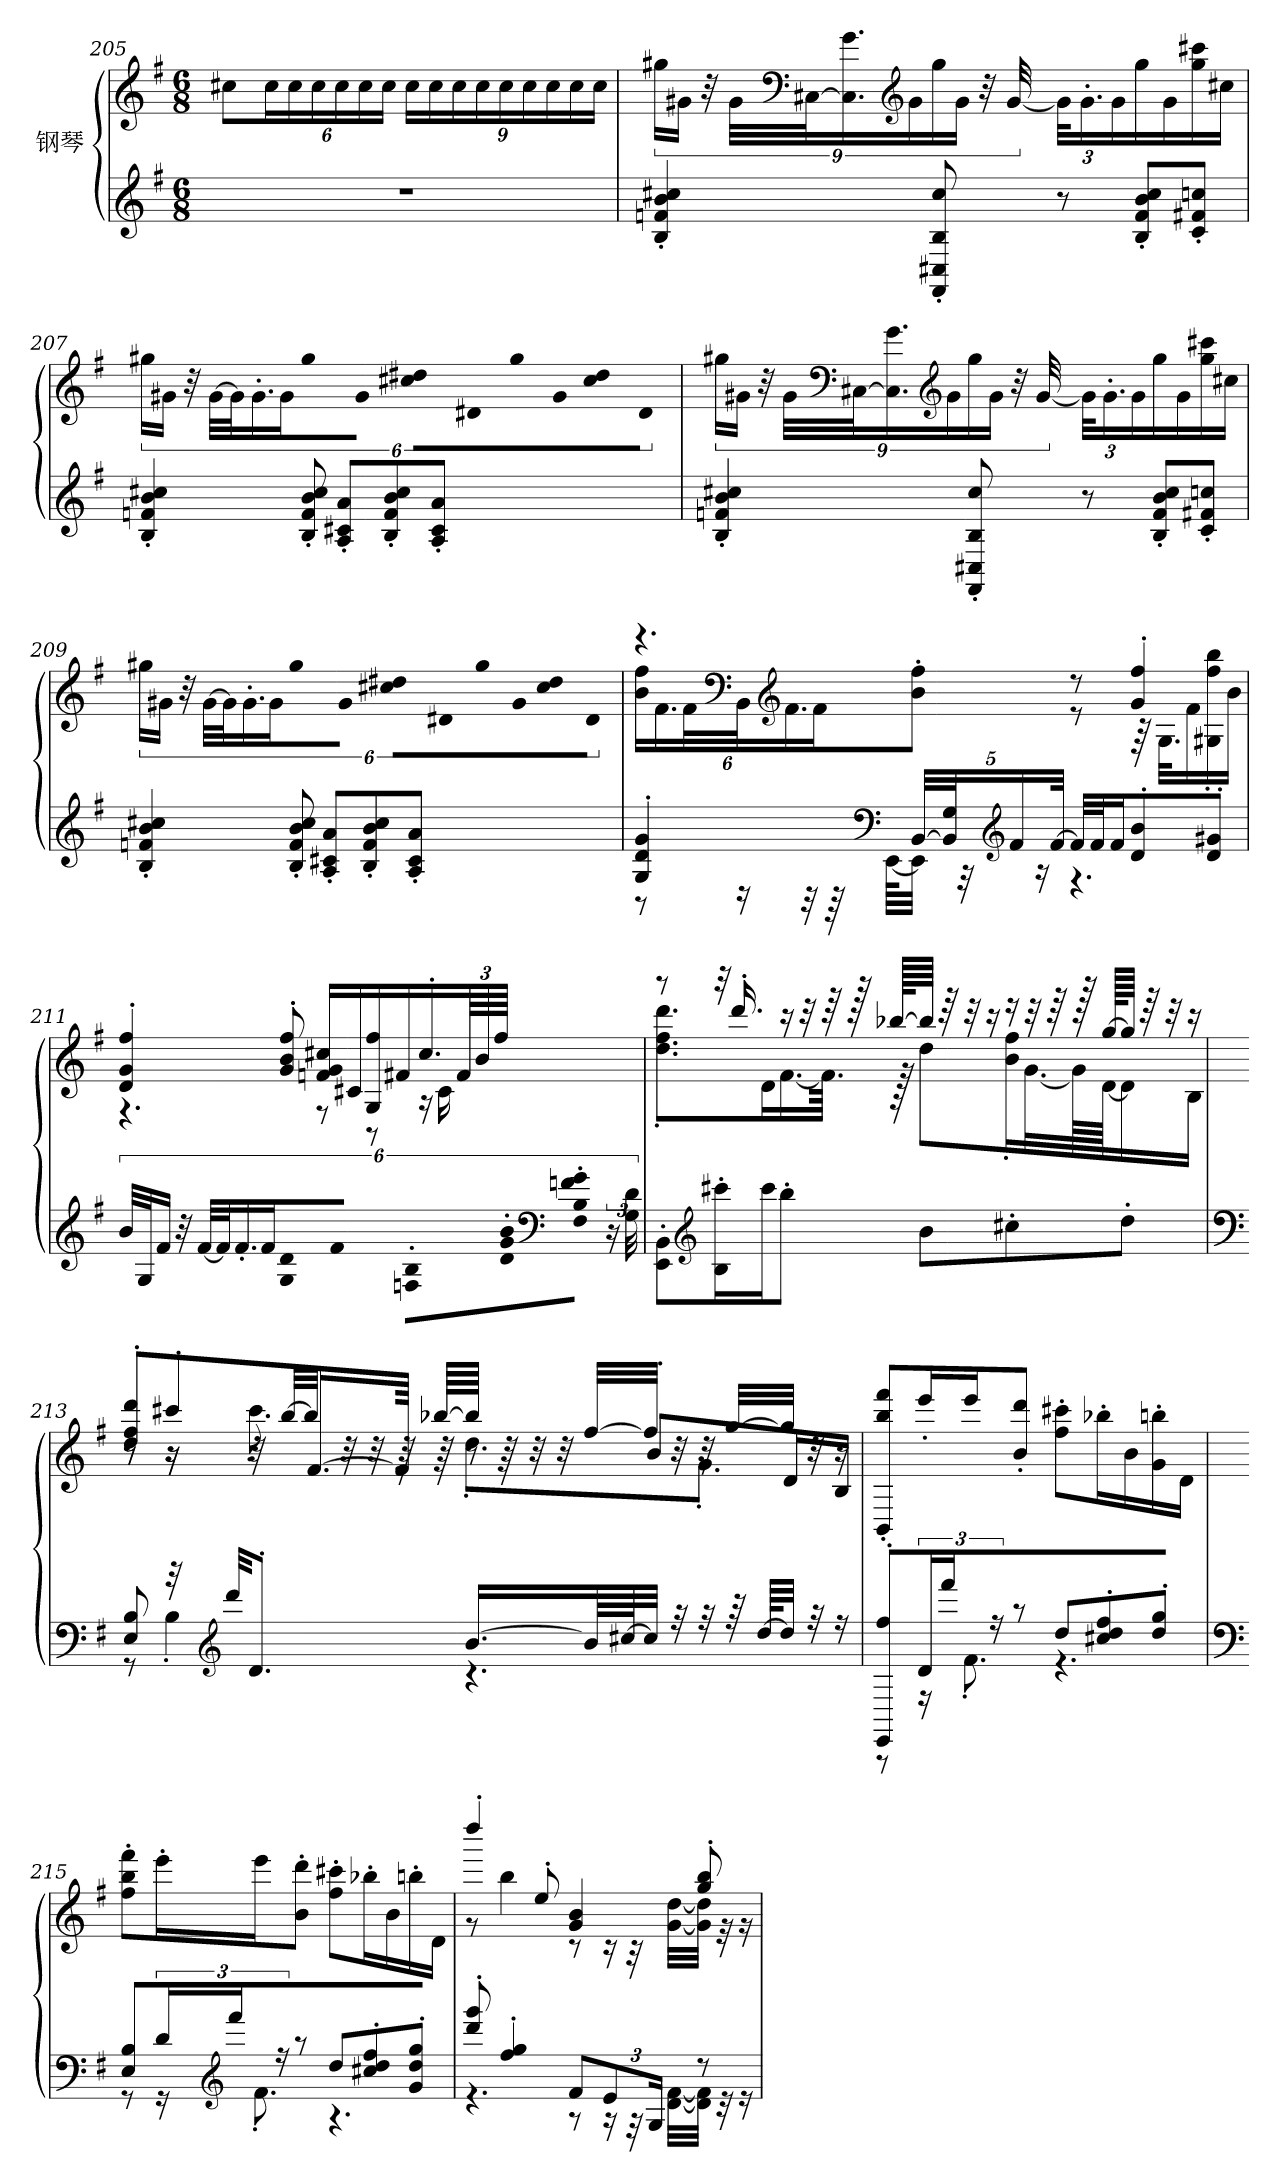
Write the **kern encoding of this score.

**kern	**kern
*part1	*part1
*staff2	*staff1
*I"钢琴	*
*clefG2	*clefG2
*k[f#]	*k[f#]
*M6/8	*M6/8
*MM115	*MM115
=205	=205
2.r	8cc#X\L
*	*Xbrackettup
*	*MM128
.	24cc#\L
.	24cc#\
.	24cc#\
*	*MM118
.	24cc#\
.	24cc#\
.	24cc#\JJ
*	*MM111
.	24cc#\LL
.	24cc#\
.	24cc#\
*	*MM117
.	24cc#\
.	24cc#\
.	24cc#\
*	*MM104
.	24cc#\
.	24cc#\
.	24cc#\JJ
!!LO:LB:g=z
=206	=206
*	*brackettup
*	*MM113
4B/' 4fn/' 4b/' 4cc#X/'	24gg#X\LL
.	24g#X\JJ
.	48r
.	48g#\LLL
*	*clefF4
*	*Xbrackettup
*	*MM124
.	[48C#X\J
.	24.C#\] 24.g#\
*	*clefG2
.	24g#\
*	*brackettup
*	*MM119
8FF#/' 8C#X/' 8B/' 8cc#/'	24gg#\
.	24g#\JJ
.	48r
.	[48g#/
*	*Xbrackettup
*	*MM126
8r	48g#\KLL]
.	24.g#'\
.	24g#\
*	*MM129
8B/' 8f/' 8b/' 8cc#/'L	16gg#\
.	16g#\
*	*MM125
8c/' 8f#X/' 8ccn/'J	16gg#\ 16ccc#X\
.	16cc#X\JJ
!!LO:LB:g=z
=207	=207
*	*brackettup
*	*MM124
4B/' 4fn/' 4b/' 4cc#X/'	24gg#X\LL
.	24g#X\JJ
.	48r
.	[48g#\LLL
*	*Xbrackettup
*	*MM126
.	48g#\J]
.	24.g#'\
.	24g#\
*	*MM129
8B/' 8f/' 8b/' 8cc#/'	16gg#\
.	16g#\JJ
*	*MM121
8A/' 8c#X/' 8a/'L	16cc#X\ 16dd#X\LL
.	16d#X\
*	*MM133
8B/' 8f/' 8b/' 8cc#/'	16gg#\
.	16g#\
*	*MM121
8A/' 8c#/' 8a/'J	16cc#\ 16dd#\
.	16d#\JJ
!!LO:LB:g=z
=208	=208
*	*brackettup
*	*MM125
4B/' 4fn/' 4b/' 4cc#X/'	24gg#X\LL
.	24g#X\JJ
.	48r
.	48g#\LLL
*	*clefF4
*	*Xbrackettup
*	*MM129
.	[48C#X\J
.	24.C#\] 24.g#\
*	*clefG2
.	24g#\
*	*brackettup
*	*MM132
8FF#/' 8C#X/' 8B/' 8cc#/'	24gg#\
.	24g#\JJ
.	48r
.	[48g#/
*	*Xbrackettup
*	*MM124
8r	48g#\KLL]
.	24.g#'\
.	24g#\
*	*MM130
8B/' 8f/' 8b/' 8cc#/'L	16gg#\
.	16g#\
*	*MM121
8c/' 8f#X/' 8ccn/'J	16gg#\ 16ccc#X\
.	16cc#X\JJ
!!LO:LB:g=z
=209	=209
*	*brackettup
*	*MM128
4B/' 4fn/' 4b/' 4cc#X/'	24gg#X\LL
.	24g#X\JJ
.	48r
.	[48g#\LLL
*	*Xbrackettup
.	48g#\J]
.	24.g#'\
.	24g#\
*	*MM121
8B/' 8f/' 8b/' 8cc#/'	16gg#\
.	16g#\JJ
*	*MM124
8A/' 8c#X/' 8a/'L	16cc#X\ 16dd#X\LL
.	16d#X\
*	*MM132
8B/' 8f/' 8b/' 8cc#/'	16gg#\
.	16g#\
*	*MM124
8A/' 8c#/' 8a/'J	16cc#\ 16dd#\
.	16d#\JJ
!!LO:PB:g=z
=210	=210
*	*MM122
*^	*^
4G/' 4d/' 4g/'	8r	4.r	24b\ 24ff#\LL
.	.	.	24.f#\
.	.	.	48f#\L
*	*	*clefF4	*
*	*	*MM121	*
.	16r	.	48BB\J
*	*	*clefG2	*
.	.	.	24.f#\
.	32r	.	.
.	.	.	24f#\J
.	64r	.	.
*clefF4	*	*	*
.	[64EE\KLLL	.	.
*Xbrackettup	*	*	*
*	*	*MM129	*
[40BB/LLL	32EE\JJJ]	.	8b\' 8ff#\'J
40BB/] 40G/J	.	.	.
.	32r	.	.
*clefG2	*	*	*
20f#/	.	.	.
.	16r	.	.
[40f#/JJk	.	.	.
*	*	*MM128	*
32f#/LLL]	4.r	8r	8r
32f#/J	.	.	.
16f#/J	.	.	.
*	*	*MM122	*
8d/' 8b/'	.	4g/' 4ff#/'	64r
.	.	.	32.G\KLL
.	.	.	16f#\
*	*	*MM119	*
8d/' 8g#X/'J	.	.	16G#X\' 16ff#\' 16bb\'
.	.	.	16b\JJ
*v	*v	*	*
!!LO:LB:g=z	!!
=211	=211	=211
*brackettup	*	*
*	*MM128	*
48b/LLL	4d/' 4g/' 4ff#/'	4.r
48G/J	.	.
24f#/JJ	.	.
48r	.	.
[48f#/LLL	.	.
*Xbrackettup	*	*
48f#/J]	.	.
24.f#'/	.	.
24f#/	.	.
*	*MM132	*
16G/ 16d/	8g/' 8b/' 8ff#/'	.
16f#/JJ	.	.
*	*MM126	*
8Fn\' 8B\'L	16fn/ 16g/ 16cc#X/LL	8r
.	16c#X/	.
8d\' 8g\' 8b\'	16G/ 16ff#/	8r
.	16f#X/	.
*clefF4	*	*
*	*MM128	*
16F\' 16B\' 16fn\' 16g\'Jk	16.cc#'/	16r
*brackettup	*	*
24r	.	16c#\
.	96f#/LL	.
48G\ 48d\	96b/	.
.	96ff#/JJJJ	.
!!LO:LB:g=z	!!
=212	=212	=212
*	*MM129	*
8EE\' 8BB\'L	8r	8.dd\' 8.ff#\' 8.ddd\'L
*clefG2	*	*
*	*MM130	*
16B\' 16ccc#X\'L	32r	.
.	16.ddd'/	.
16ccc#\J	.	16d\L
*	*MM129	*
8bb'\J	16r	[16.f#\
.	32r	.
.	64r	64.f#\JJkk]
.	128r	.
.	[128bb-X/KLLLL	128r
*	*MM132	*
8b\L	64bb-/JJJJ]	8dd\L
.	64r	.
.	32r	.
.	16r	.
*	*MM136	*
8cc#X'\	16r	16b\' 16ff#\'L
.	32r	[32.g\L
.	64r	.
.	128r	128g\LL]
.	[128gg/KLLLL	[128d\JJJ
*	*MM122	*
8dd'\J	64gg/JJJJ]	16d\]
.	64r	.
.	32r	.
.	16r	16B\JJ
*	*v	*v
!!LO:LB:g=z
=213	=213
*clefF4	*
*	*MM135
*^	*^
*	*	*	*^
8E/ 8B/	8r	8r	8r	8dd/' 8ff#/' 8ddd/'L
*	*	*MM129	*	*
32r	4B'\	16r	16r	8ccc#X'/
*clefG2	*	*	*	*
32ddd/KKL	.	.	.	.
8.d'/J	.	32r	8.ccc#'\	.
.	.	[32bb/LLL	.	.
*	*	*MM128	*	*
.	.	32bb/JJJ]	.	[16.f#/L
.	.	32r	.	.
.	.	32r	.	.
.	.	64r	.	64f#/JJkk]
.	.	[64bb-X/LLLL	.	64r
*	*	*MM126	*	*
[16.b/LL	4.r	64bb-/JJJJ]	8.dd'\L	8r
.	.	64r	.	.
.	.	32r	.	.
.	.	32r	.	.
64b/LL]	.	[32ff#/LLL	.	.
[64cc#X/J	.	.	.	.
*	*	*MM133	*	*
32cc#/JJJ]	.	32ff#/JJJ]	.	8b'/L
32r	.	32r	.	.
32r	.	32r	8.g'\J	.
64r	.	[32gg/LLL	.	.
[64dd/KLLL	.	.	.	.
32dd/JJJ]	.	32gg/JJJ]	.	16d/L
32r	.	32r	.	.
16r	.	16r	.	16B/JJ
*	*	*v	*v	*v
!!LO:LB:g=z
=214	=214	=214
*	*	*MM129
8EE/' 8ff#/'L	8r	8BB/' 8bb/' 8fff#/'L
*	*	*MM126
24d/L	16r	16eee'/L
24fff#/JJ	.	.
.	8.f#'\	16eee/J
24r	.	.
*	*	*MM135
8r	.	8b/' 8ddd/'J
8dd/L	4.r	8ff#\' 8ccc#X\'L
*	*	*MM126
8cc#X/' 8dd/' 8ff#/'	.	16bb-X'\L
.	.	16b\
*	*	*MM135
8dd/' 8gg/'J	.	16g\' 16bbn\'
.	.	16d\JJ
=215	=215	=215
*clefF4	*	*
*	*	*MM128
8E/ 8B/L	8r	8ff#\' 8bb\' 8fff#\'L
*	*	*MM132
24d/L	16r	16eee'\L
*clefG2	*	*
24fff#/JJ	.	.
.	8.f#'\	16eee\J
24r	.	.
*	*	*MM135
8r	.	8b\' 8ddd\'J
*	*	*MM138
8dd/L	4.r	8ff#\' 8ccc#X\'L
*	*	*MM136
8cc#X/' 8dd/' 8ff#/'	.	16bb-X'\L
.	.	16b\
*	*	*MM128
8g/' 8dd/' 8gg/'J	.	16bbn'\
.	.	16d\JJ
!!LO:LB:g=z
=216	=216	=216
*	*	*MM125
*	*	*^
8ddd/' 8ggg/'	4.r	4dddd'/	8r
*	*	*MM122	*
4ff#/' 4gg/'	.	.	4bb\
*	*	*MM129	*
.	.	8ee'/	.
*	*	*MM130	*
8f#/L	8r	4g/ 4b/	8r
*Xbrackettup	*	*	*
*	*	*MM122	*
12e/	16r	.	16r
.	32r	.	32r
24G/Jk	.	.	.
.	[32d\ [32f#\LLL	.	[32g\ [32dd\LLL
*	*	*MM22	*
8r	32d\] 32f#\]JJJ	8gg/' 8bb/'	32g\] 32dd\]JJJ
.	32r	.	32r
.	16r	.	16r
*v	*v	*	*
*	*v	*v
=	=
*-	*-
